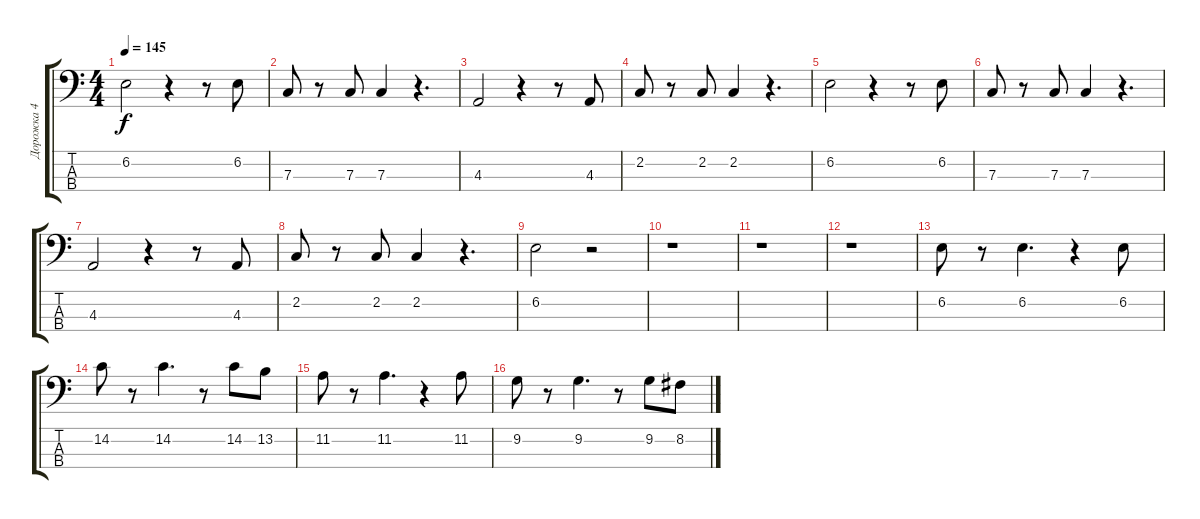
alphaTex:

\track ("Дорожка 4" "Дорожка 4") {instrument electricbassfinger}
\staff {score tabs}
\tuning (Eb2 Bb1 F1 Bb0) {hide}
\ts (4 4)
\tempo 145
\clef f4
\ks c
6.2.2{dy f} r.4 r.8 6.2.8 |
7.3.8 r.8 7.3.8 7.3.4 r.4{d} |
4.3.2 r.4 r.8 4.3.8 |
2.2.8 r.8 2.2.8 2.2.4 r.4{d} |
6.2.2 r.4 r.8 6.2.8 |
7.3.8 r.8 7.3.8 7.3.4 r.4{d} |
4.3.2 r.4 r.8 4.3.8 |
2.2.8 r.8 2.2.8 2.2.4 r.4{d} |
6.2.2 r.2 |
r.1 |
r.1 |
r.1 |
6.2.8 r.8 6.2.4{d} r.4 6.2.8 |
14.2.8 r.8 14.2.4{d} r.8 14.2.8 13.2.8 |
11.2.8 r.8 11.2.4{d} r.4 11.2.8 |
9.2.8 r.8 9.2.4{d} r.8 9.2.8 8.2.8
